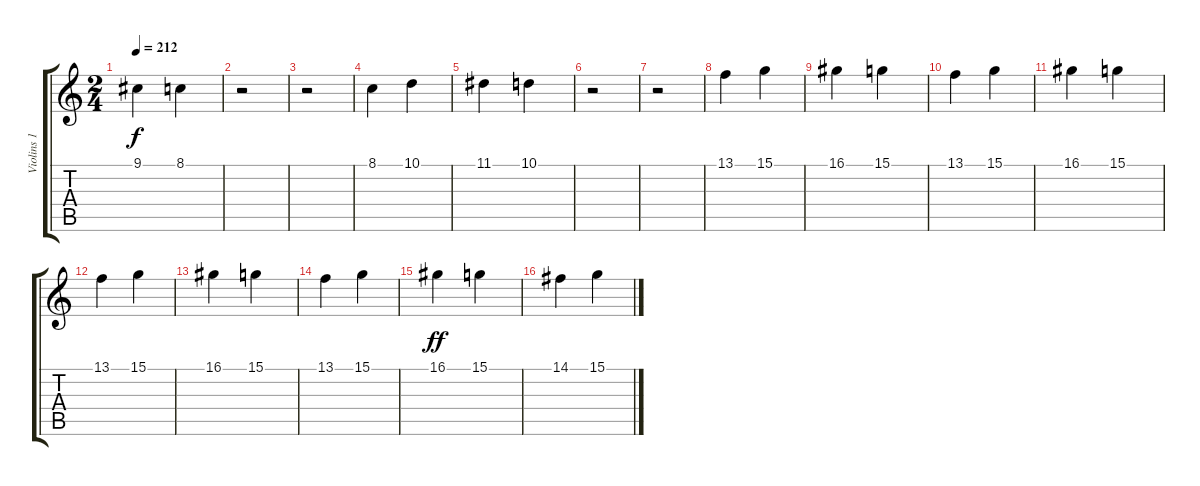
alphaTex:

\track ("Violins 1" "Violins 1") {instrument stringensemble1}
\staff {score tabs}
\tuning (E4 B3 G3 D3 A2 E2) {hide}
\ts (2 4)
\tempo 212
\clef g2
\ks c
9.1.4{dy f} 8.1.4 |
r.2 |
r.2 |
8.1.4 10.1.4 |
11.1.4 10.1.4 |
r.2 |
r.2 |
13.1.4 15.1.4 |
16.1.4 15.1.4 |
13.1.4 15.1.4 |
16.1.4 15.1.4 |
13.1.4 15.1.4 |
16.1.4 15.1.4 |
13.1.4 15.1.4 |
16.1.4{dy ff} 15.1.4 |
14.1.4 15.1.4
